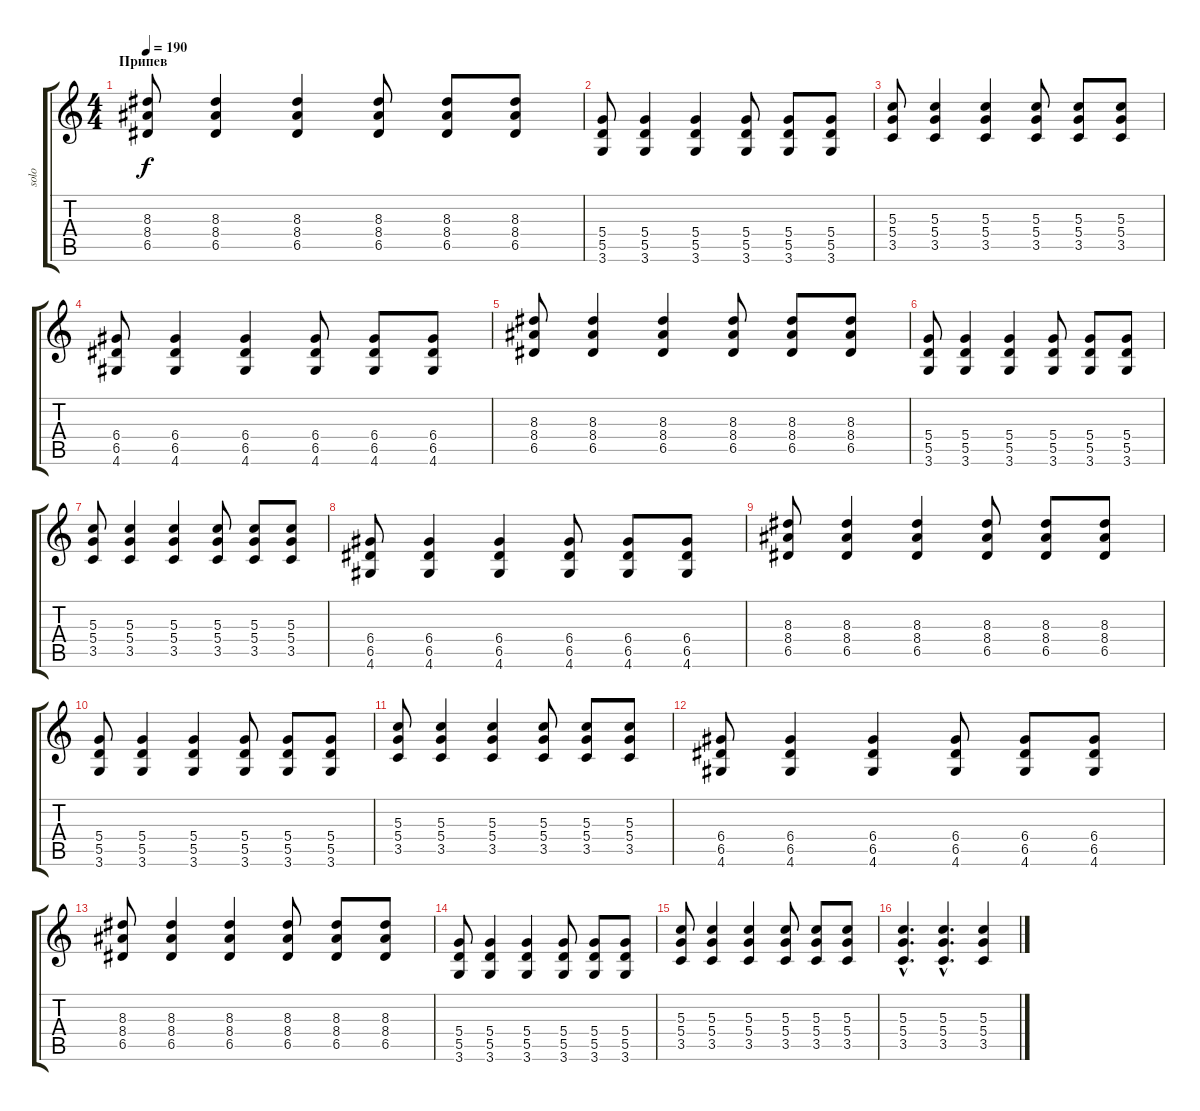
\track ("solo" "solo") {instrument distortionguitar}
\staff {score tabs}
\tuning (E4 B3 G3 D3 A2 E2) {hide}
\ts (4 4)
\section ("" "Припев")
\tempo 190
\clef g2
\ks c
(8.3 8.4 6.5).8{dy f} (8.3 8.4 6.5).4 (8.3 8.4 6.5).4 (8.3 8.4 6.5).8 (8.3 8.4 6.5).8 (8.3 8.4 6.5).8 |
(5.4 5.5 3.6).8 (5.4 5.5 3.6).4 (5.4 5.5 3.6).4 (5.4 5.5 3.6).8 (5.4 5.5 3.6).8 (5.4 5.5 3.6).8 |
(5.3 5.4 3.5).8 (5.3 5.4 3.5).4 (5.3 5.4 3.5).4 (5.3 5.4 3.5).8 (5.3 5.4 3.5).8 (5.3 5.4 3.5).8 |
(6.4 6.5 4.6).8 (6.4 6.5 4.6).4 (6.4 6.5 4.6).4 (6.4 6.5 4.6).8 (6.4 6.5 4.6).8 (6.4 6.5 4.6).8 |
(8.3 8.4 6.5).8 (8.3 8.4 6.5).4 (8.3 8.4 6.5).4 (8.3 8.4 6.5).8 (8.3 8.4 6.5).8 (8.3 8.4 6.5).8 |
(5.4 5.5 3.6).8 (5.4 5.5 3.6).4 (5.4 5.5 3.6).4 (5.4 5.5 3.6).8 (5.4 5.5 3.6).8 (5.4 5.5 3.6).8 |
(5.3 5.4 3.5).8 (5.3 5.4 3.5).4 (5.3 5.4 3.5).4 (5.3 5.4 3.5).8 (5.3 5.4 3.5).8 (5.3 5.4 3.5).8 |
(6.4 6.5 4.6).8 (6.4 6.5 4.6).4 (6.4 6.5 4.6).4 (6.4 6.5 4.6).8 (6.4 6.5 4.6).8 (6.4 6.5 4.6).8 |
(8.3 8.4 6.5).8 (8.3 8.4 6.5).4 (8.3 8.4 6.5).4 (8.3 8.4 6.5).8 (8.3 8.4 6.5).8 (8.3 8.4 6.5).8 |
(5.4 5.5 3.6).8 (5.4 5.5 3.6).4 (5.4 5.5 3.6).4 (5.4 5.5 3.6).8 (5.4 5.5 3.6).8 (5.4 5.5 3.6).8 |
(5.3 5.4 3.5).8 (5.3 5.4 3.5).4 (5.3 5.4 3.5).4 (5.3 5.4 3.5).8 (5.3 5.4 3.5).8 (5.3 5.4 3.5).8 |
(6.4 6.5 4.6).8 (6.4 6.5 4.6).4 (6.4 6.5 4.6).4 (6.4 6.5 4.6).8 (6.4 6.5 4.6).8 (6.4 6.5 4.6).8 |
(8.3 8.4 6.5).8 (8.3 8.4 6.5).4 (8.3 8.4 6.5).4 (8.3 8.4 6.5).8 (8.3 8.4 6.5).8 (8.3 8.4 6.5).8 |
(5.4 5.5 3.6).8 (5.4 5.5 3.6).4 (5.4 5.5 3.6).4 (5.4 5.5 3.6).8 (5.4 5.5 3.6).8 (5.4 5.5 3.6).8 |
(5.3 5.4 3.5).8 (5.3 5.4 3.5).4 (5.3 5.4 3.5).4 (5.3 5.4 3.5).8 (5.3 5.4 3.5).8 (5.3 5.4 3.5).8 |
(5.3{hac} 5.4{hac} 3.5{hac}).4{d} (5.3{hac} 5.4{hac} 3.5{hac}).4{d} (5.3 5.4 3.5).4
